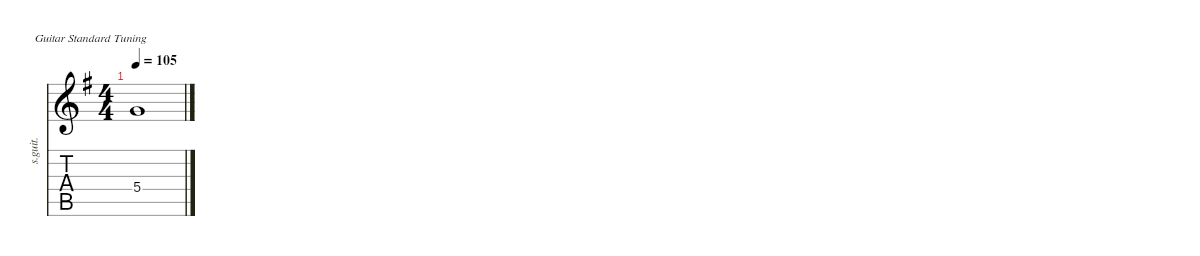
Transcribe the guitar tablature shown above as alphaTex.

\defaultSystemsLayout 4
\hideDynamics
\bracketExtendMode nobrackets
\track ("Steel Guitar" "s.guit.") {instrument acousticguitarsteel}
\staff {score tabs}
\tuning (E4 B3 G3 D3 A2 E2)
\ts (4 4)
\tempo 105
\clef g2
\ks g
5.4{t acc forcenatural}.1{dy mf beam Up}
